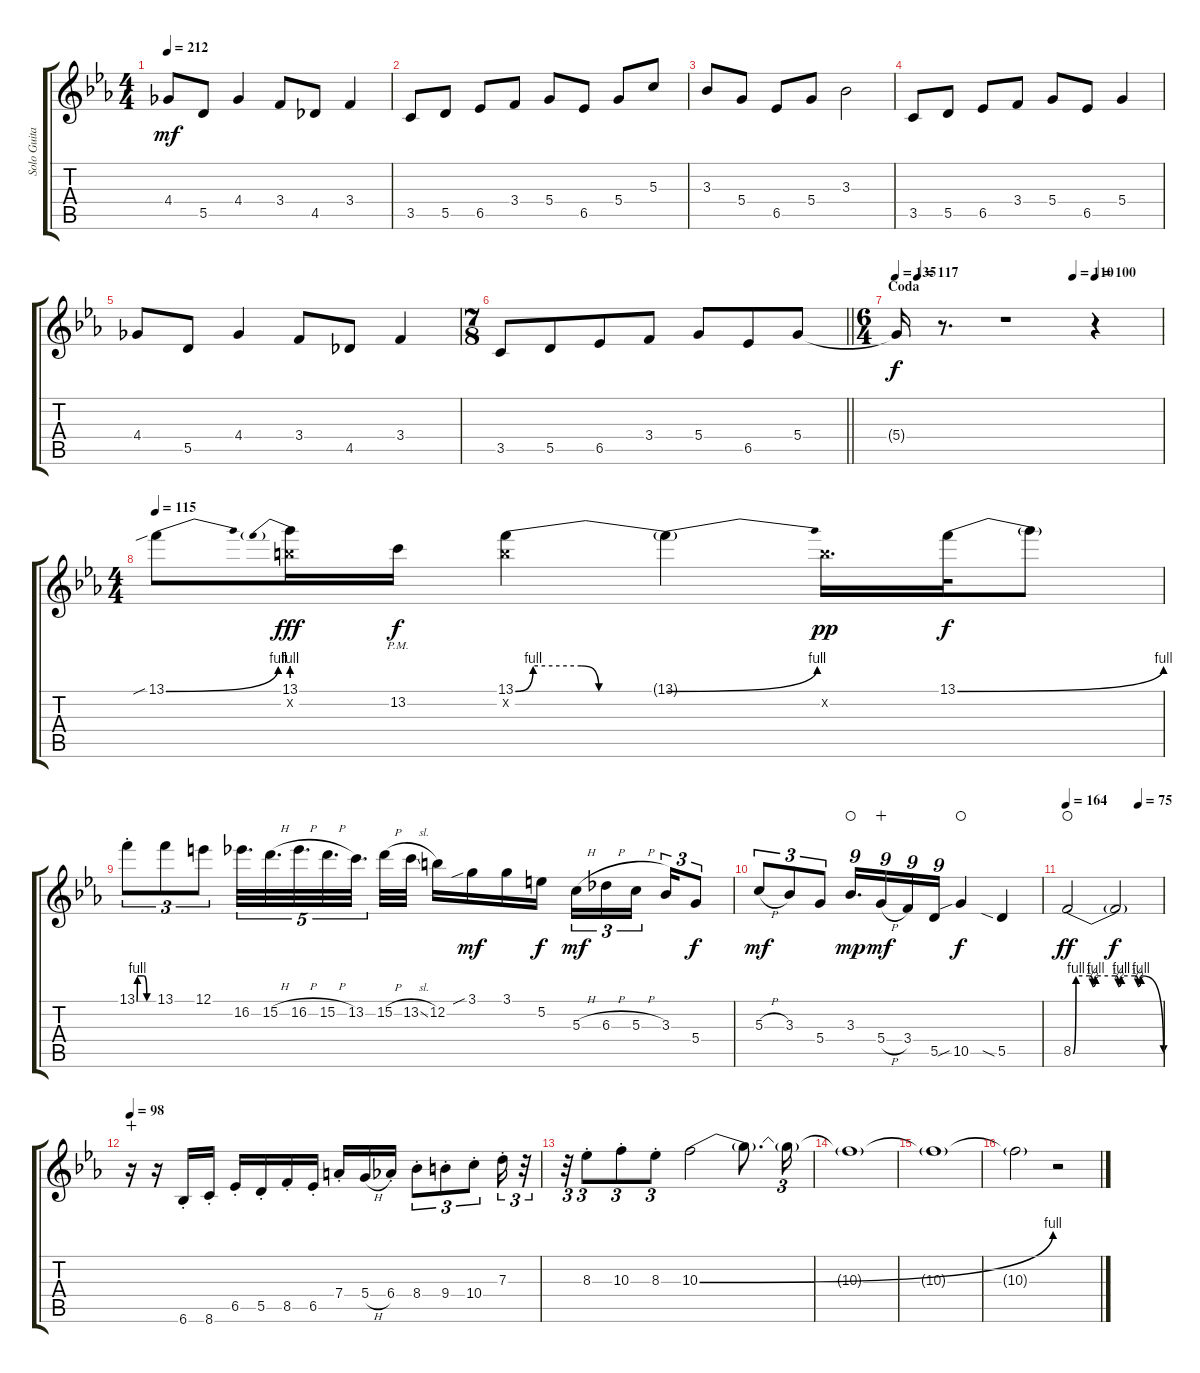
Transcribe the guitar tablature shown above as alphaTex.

\track ("Solo Guitar 1 (Ritchie Blackmore)" "Solo Guita") {instrument distortionguitar}
\staff {score tabs}
\tuning (E4 B3 G3 D3 A2 E2) {hide}
\ts (4 4)
\tempo 212
\clef g2
\ks cminor
4.4.8{dy mf} 5.5.8 4.4.4 3.4.8 4.5.8 3.4.4 |
3.5.8 5.5.8 6.5.8 3.4.8 5.4.8 6.5.8 5.4.8 5.3.8 |
3.3.8 5.4.8 6.5.8 5.4.8 3.3.2 |
3.5.8 5.5.8 6.5.8 3.4.8 5.4.8 6.5.8 5.4.4 |
4.4.8 5.5.8 4.4.4 3.4.8 4.5.8 3.4.4 |
\ts (7 8)
\barLineRight lightlight
3.5.8 5.5.8 6.5.8 3.4.8 5.4.8 6.5.8 5.4.8 |
\ts (6 4)
\section ("" "Coda")
\tempo 135
\tempo (117 0.08333333333333333)
\tempo (110 0.6666666666666666)
\tempo (100 0.75)
5.4{t}.16{dy f} r.8{d} r.1 r.4 |
\ts (4 4)
\tempo 115
13.1{be (bend 0 0 60 4) sib}.8{instrument overdrivenguitar} (13.1{be (prebend 0 4 60 4)} 12.2{x}).16{dy fff} 13.2{pm}.16{dy f} (13.1{be (custom 0 0 7 4 26 4 33 0 60 0)} 12.2{x}).4 13.1{be (bend 0 0 60 4) t}.4 12.2{x}.16{d dy pp} 13.1{be (bend 0 0 60 4)}.32{dy f} 13.1{t}.8 |
13.1{be (custom 0 0 2 4 25 4 36 0 60 0) st}.8{tu (3 2)} 13.1.8{tu (3 2)} 12.1.8{tu (3 2)} 16.2.32{d tu (5 4)} 15.2{h}.32{d tu (5 4)} 16.2{h}.32{d tu (5 4)} 15.2{h}.32{d tu (5 4)} 13.2.32{d tu (5 4) beam splitsecondary} 15.2{h}.32 13.2{sl}.32 12.2.16 3.1{sib}.16{dy mf} 3.1.16 5.2.16{dy f} 5.3{h}.16{tu (3 2) dy mf} 6.3{h}.16{tu (3 2)} 5.3{h}.16{tu (3 2) beam splitsecondary} 3.3.16{tu (3 2)} 5.4.8{tu (3 2) dy f} |
5.3{h}.8{tu (3 2) dy mf} 3.3.8{tu (3 2)} 5.4.8{tu (3 2)} 3.3.16{d tu (9 8) dy mp waho} 5.4{h}.16{tu (9 8) dy mf wahc} 3.4.16{tu (9 8)} 5.5.16{tu (9 8)} 10.5{sib}.4{dy f waho} 5.5{sia}.4 |
\tempo 164
\tempo (75 0.75)
8.5{be (custom 0 0 2 4 11 4 13 2 15 4 28 4 30 2 32 4 41 4 43 2 45 4 60 0)}.2{dy ff waho} 8.5{t}.2{dy f} |
\tempo 98
r.16{wahc} r.16{volume 8 balance 10 instrument distortionguitar} 6.6{st}.16 8.6{st}.16 6.5{st}.16 5.5{st}.16 8.5{st}.16 6.5{st}.16 7.4{st}.16 5.4{h}.16 6.4{st}.16 8.4{st}.8{tu (3 2)} 9.4{st}.8{tu (3 2)} 10.4{st}.8{tu (3 2)} 7.3{st}.16{tu (3 2)} r.32{tu (3 2)} |
r.32{tu (3 2)} 8.3{st}.8{tu (3 2)} 10.3{st}.8{tu (3 2)} 8.3{st}.8{tu (3 2)} 10.3{be (bend 0 0 60 4)}.2 10.3{t}.8{d volume 0} 10.3{t}.16{tu (3 2)} |
10.3{t}.1 |
10.3{t}.1 |
10.3{t}.2 r.2
